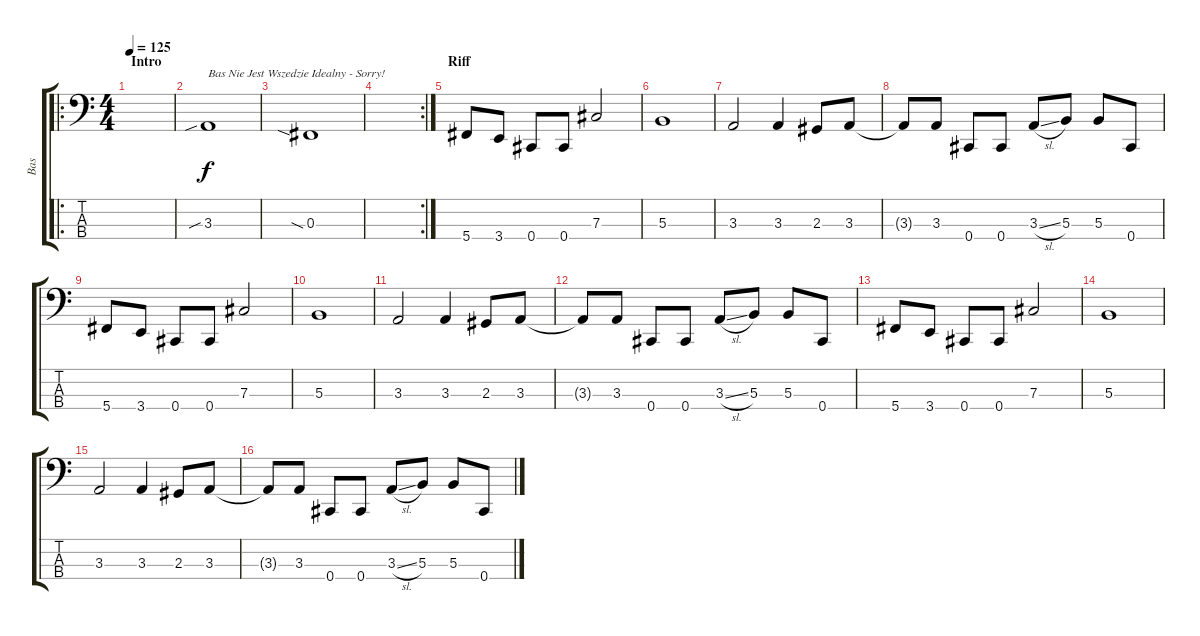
\track ("Bas" "Bas") {instrument electricbassfinger}
\staff {score tabs}
\tuning (E2 B1 Gb1 Db1) {hide}
\ro
\ts (4 4)
\section ("" "Intro")
\tempo 125
\clef f4
\ks c
|
3.3{sib}.1{txt "Bas Nie Jest Wszedzie Idealny - Sorry!"} |
0.3{sia}.1 |
\rc 2
|
\section ("" "Riff")
5.4.8 3.4.8 0.4.8 0.4.8 7.3.2 |
5.3.1 |
3.3.2 3.3.4 2.3.8 3.3.8 |
3.3{t}.8 3.3.8 0.4.8 0.4.8 3.3{sl}.8 5.3.8 5.3.8 0.4.8 |
5.4.8 3.4.8 0.4.8 0.4.8 7.3.2 |
5.3.1 |
3.3.2 3.3.4 2.3.8 3.3.8 |
3.3{t}.8 3.3.8 0.4.8 0.4.8 3.3{sl}.8 5.3.8 5.3.8 0.4.8 |
5.4.8 3.4.8 0.4.8 0.4.8 7.3.2 |
5.3.1 |
3.3.2 3.3.4 2.3.8 3.3.8 |
3.3{t}.8 3.3.8 0.4.8 0.4.8 3.3{sl}.8 5.3.8 5.3.8 0.4.8
